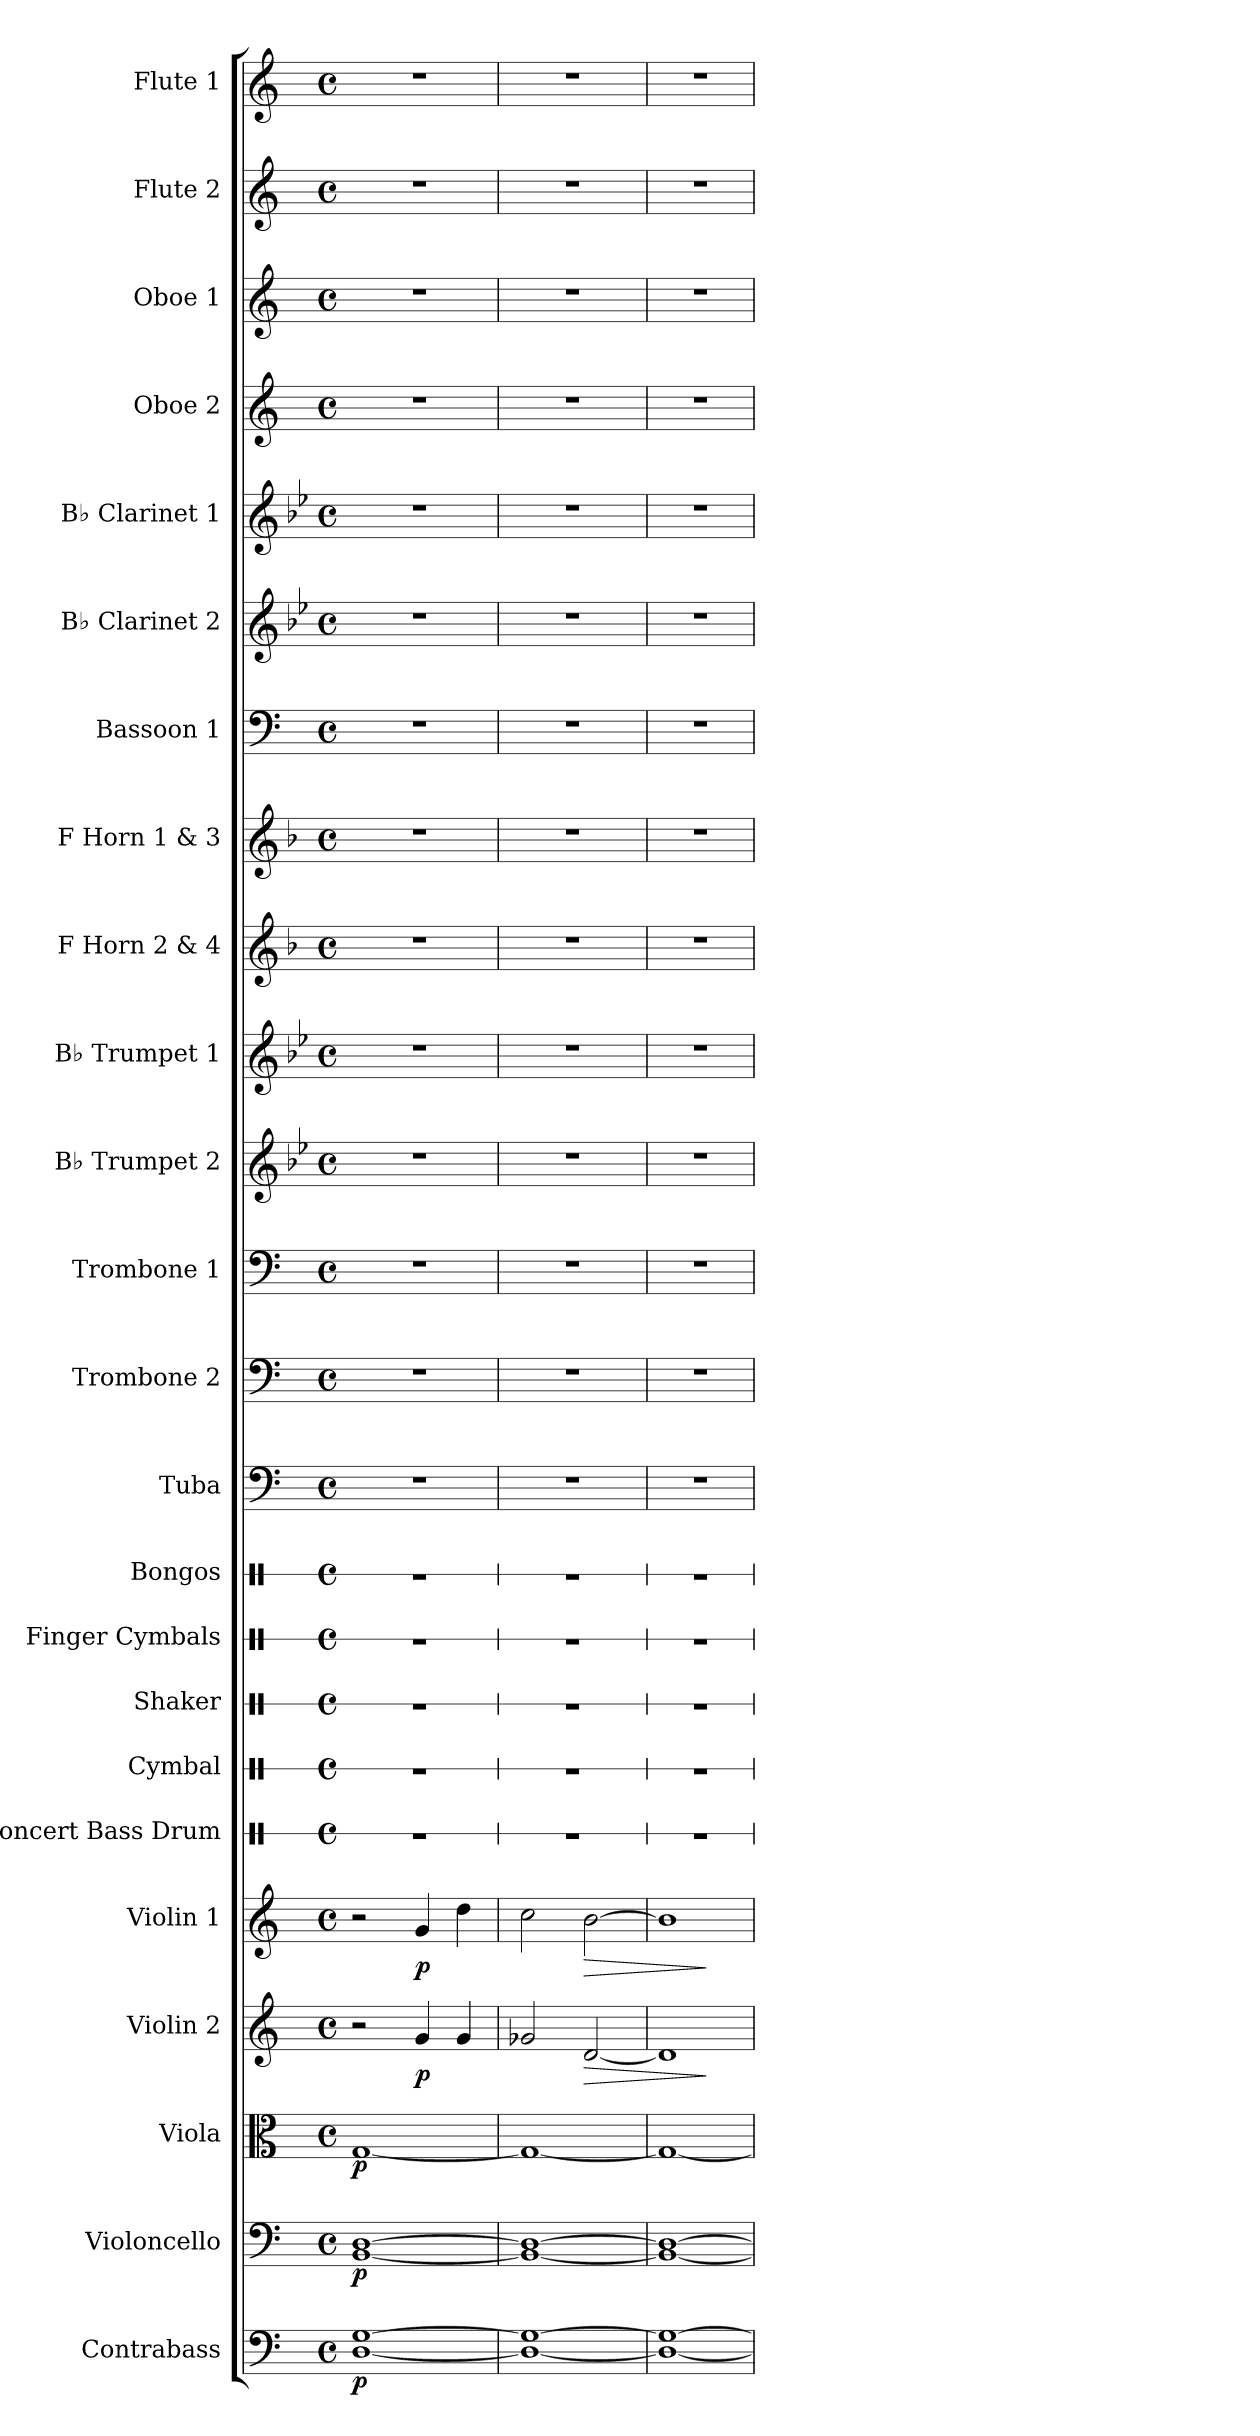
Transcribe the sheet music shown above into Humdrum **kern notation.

**kern	**dynam	**kern	**dynam	**kern	**dynam	**kern	**dynam	**kern	**dynam	**kern	**kern	**kern	**kern	**kern	**kern	**kern	**kern	**kern	**kern	**kern	**kern	**kern	**kern	**kern	**kern	**kern	**kern	**kern
*part24	*part24	*part23	*part23	*part22	*part22	*part21	*part21	*part20	*part20	*part19	*part18	*part17	*part16	*part15	*part14	*part13	*part12	*part11	*part10	*part9	*part8	*part7	*part6	*part5	*part4	*part3	*part2	*part1
*staff24	*staff24	*staff23	*staff23	*staff22	*staff22	*staff21	*staff21	*staff20	*staff20	*staff19	*staff18	*staff17	*staff16	*staff15	*staff14	*staff13	*staff12	*staff11	*staff10	*staff9	*staff8	*staff7	*staff6	*staff5	*staff4	*staff3	*staff2	*staff1
*I"Contrabass	*	*I"Violoncello	*	*I"Viola	*	*I"Violin 2	*	*I"Violin 1	*	*I"Concert Bass Drum	*I"Cymbal	*I"Shaker	*I"Finger Cymbals	*I"Bongos	*I"Tuba	*I"Trombone 2	*I"Trombone 1	*I"B♭ Trumpet 2	*I"B♭ Trumpet 1	*I"F Horn 2 &amp; 4	*I"F Horn 1 &amp; 3	*I"Bassoon 1	*I"B♭ Clarinet 2	*I"B♭ Clarinet 1	*I"Oboe 2	*I"Oboe 1	*I"Flute 2	*I"Flute 1
*I'Cb.	*	*I'Vc.	*	*I'Vla.	*	*I'Vln. 2	*	*I'Vln. 1	*	*I'Con. BD	*I'Cym.	*I'Sh.	*I'Fi. Cym.	*I'Bon.	*I'Tba.	*I'Tbn. 2	*I'Tbn. 1	*I'B♭ Tpt. 2	*I'B♭ Tpt. 1	*I'F Hn. 2 4	*I'F Hn. 1 3	*I'Bsn. 1	*I'B♭ Cl. 2	*I'B♭ Cl. 1	*I'Ob. 2	*I'Ob. 1	*I'Fl. 2	*I'Fl. 1
*	*	*	*	*	*	*	*	*	*	*stria1	*stria1	*stria1	*stria1	*stria1	*	*	*	*	*	*	*	*	*	*	*	*	*	*
*clefF4	*	*clefF4	*	*clefC3	*	*clefG2	*	*clefG2	*	*clefX	*clefX	*clefX	*clefX	*clefX	*clefF4	*clefF4	*clefF4	*clefG2	*clefG2	*clefG2	*clefG2	*clefF4	*clefG2	*clefG2	*clefG2	*clefG2	*clefG2	*clefG2
*ITrd7c12	*	*	*	*	*	*	*	*	*	*	*	*	*	*	*	*	*	*ITrd1c2	*ITrd1c2	*ITrd4c7	*ITrd4c7	*	*ITrd1c2	*ITrd1c2	*	*	*	*
*k[]	*	*k[]	*	*k[]	*	*k[]	*	*k[]	*	*k[]	*k[]	*k[]	*k[]	*k[]	*k[]	*k[]	*k[]	*k[b-e-a-d-]	*k[b-e-a-d-]	*k[b-e-]	*k[b-e-]	*k[]	*k[b-e-a-d-]	*k[b-e-a-d-]	*k[]	*k[]	*k[]	*k[]
*M4/4	*	*M4/4	*	*M4/4	*	*M4/4	*	*M4/4	*	*M4/4	*M4/4	*M4/4	*M4/4	*M4/4	*M4/4	*M4/4	*M4/4	*M4/4	*M4/4	*M4/4	*M4/4	*M4/4	*M4/4	*M4/4	*M4/4	*M4/4	*M4/4	*M4/4
*met(c)	*	*met(c)	*	*met(c)	*	*met(c)	*	*met(c)	*	*met(c)	*met(c)	*met(c)	*met(c)	*met(c)	*met(c)	*met(c)	*met(c)	*met(c)	*met(c)	*met(c)	*met(c)	*met(c)	*met(c)	*met(c)	*met(c)	*met(c)	*met(c)	*met(c)
*MM95	*	*MM95	*	*MM95	*	*MM95	*	*MM95	*	*MM95	*MM95	*MM95	*MM95	*MM95	*MM95	*MM95	*MM95	*MM95	*MM95	*MM95	*MM95	*MM95	*MM95	*MM95	*MM95	*MM95	*MM95	*MM95
=1	=1	=1	=1	=1	=1	=1	=1	=1	=1	=1	=1	=1	=1	=1	=1	=1	=1	=1	=1	=1	=1	=1	=1	=1	=1	=1	=1	=1
!	!LO:DY:b	!	!LO:DY:b	!	!LO:DY:b	!	!	!	!	!	!	!	!	!	!	!	!	!	!	!	!	!	!	!	!	!	!	!
[1DD [1GG	p	[1BB [1D	p	[1G	p	2r	.	2r	.	1r	1r	1r	1r	1r	1r	1r	1r	1r	1r	1r	1r	1r	1r	1r	1r	1r	1r	1r
!	!	!	!	!	!	!	!LO:DY:b	!	!LO:DY:b	!	!	!	!	!	!	!	!	!	!	!	!	!	!	!	!	!	!	!
.	.	.	.	.	.	4g/	p	4g/	p	.	.	.	.	.	.	.	.	.	.	.	.	.	.	.	.	.	.	.
.	.	.	.	.	.	4g/	.	4dd\	.	.	.	.	.	.	.	.	.	.	.	.	.	.	.	.	.	.	.	.
=2	=2	=2	=2	=2	=2	=2	=2	=2	=2	=2	=2	=2	=2	=2	=2	=2	=2	=2	=2	=2	=2	=2	=2	=2	=2	=2	=2	=2
1DD_ 1GG_	.	1BB_ 1D_	.	1G_	.	2g-X/	.	2cc\	.	1r	1r	1r	1r	1r	1r	1r	1r	1r	1r	1r	1r	1r	1r	1r	1r	1r	1r	1r
!	!	!	!	!	!	!	!LO:HP:b	!	!LO:HP:b	!	!	!	!	!	!	!	!	!	!	!	!	!	!	!	!	!	!	!
.	.	.	.	.	.	[2d/	>	[2b\	>	.	.	.	.	.	.	.	.	.	.	.	.	.	.	.	.	.	.	.
=3	=3	=3	=3	=3	=3	=3	=3	=3	=3	=3	=3	=3	=3	=3	=3	=3	=3	=3	=3	=3	=3	=3	=3	=3	=3	=3	=3	=3
1DD_ 1GG_	.	1BB_ 1D_	.	1G_	.	1d]	.	1b]	.	1r	1r	1r	1r	1r	1r	1r	1r	1r	1r	1r	1r	1r	1r	1r	1r	1r	1r	1r
.	.	.	.	.	.	.	]	.	]	.	.	.	.	.	.	.	.	.	.	.	.	.	.	.	.	.	.	.
=	=	=	=	=	=	=	=	=	=	=	=	=	=	=	=	=	=	=	=	=	=	=	=	=	=	=	=	=
*-	*-	*-	*-	*-	*-	*-	*-	*-	*-	*-	*-	*-	*-	*-	*-	*-	*-	*-	*-	*-	*-	*-	*-	*-	*-	*-	*-	*-
